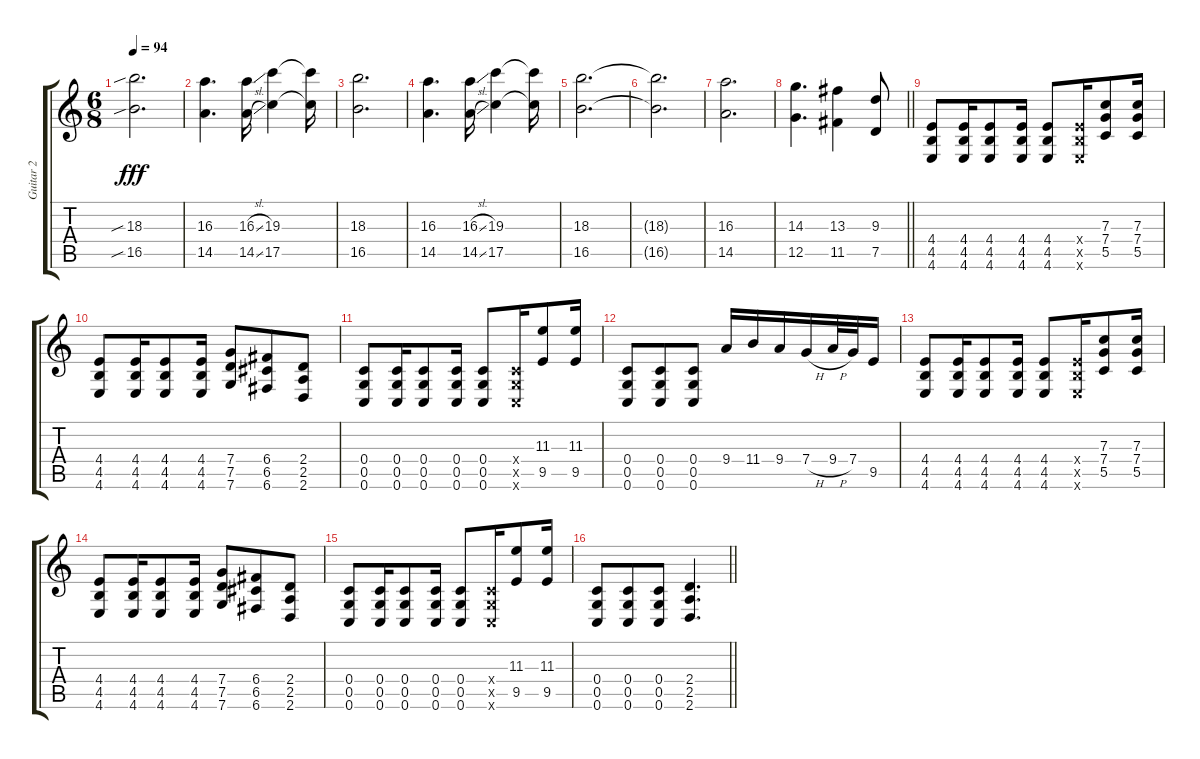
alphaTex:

\track ("Guitar 2" "Guitar 2") {instrument overdrivenguitar}
\staff {score tabs}
\tuning (D4 A3 F3 C3 G2 C2) {hide}
\ts (6 8)
\tempo 94
\clef g2
\ks c
(18.3{sib} 16.5{sib}).2{d dy fff} |
(16.3 14.5).4{d} (16.3{sl} 14.5{sl}).16 (19.3 17.5).4 (19.3{t} 17.5{t}).16 |
(18.3 16.5).2{d} |
(16.3 14.5).4{d} (16.3{sl} 14.5{sl}).16 (19.3 17.5).4 (19.3{t} 17.5{t}).16 |
(18.3 16.5).2{d} |
(18.3{t} 16.5{t}).2{d} |
(16.3 14.5).2{d} |
\barLineRight lightlight
(14.3 12.5).4{d} (13.3 11.5).4 (9.3 7.5).8 |
(4.4 4.5 4.6).8 (4.4 4.5 4.6).16 (4.4 4.5 4.6).8 (4.4 4.5 4.6).16 (4.4 4.5 4.6).8 (4.4{x} 4.5{x} 4.6{x}).16 (7.3 7.4 5.5).8 (7.3 7.4 5.5).16 |
(4.4 4.5 4.6).8 (4.4 4.5 4.6).16 (4.4 4.5 4.6).8 (4.4 4.5 4.6).16 (7.4 7.5 7.6).8 (6.4 6.5 6.6).8 (2.4 2.5 2.6).8 |
(0.4 0.5 0.6).8 (0.4 0.5 0.6).16 (0.4 0.5 0.6).8 (0.4 0.5 0.6).16 (0.4 0.5 0.6).8 (0.4{x} 0.5{x} 0.6{x}).16 (11.3 9.5).8 (11.3 9.5).16 |
(0.4 0.5 0.6).8 (0.4 0.5 0.6).8 (0.4 0.5 0.6).8 9.4.16 11.4.16 9.4.16 7.4{h}.16 9.4{h}.32 7.4.32 9.5.16 |
(4.4 4.5 4.6).8 (4.4 4.5 4.6).16 (4.4 4.5 4.6).8 (4.4 4.5 4.6).16 (4.4 4.5 4.6).8 (4.4{x} 4.5{x} 4.6{x}).16 (7.3 7.4 5.5).8 (7.3 7.4 5.5).16 |
(4.4 4.5 4.6).8 (4.4 4.5 4.6).16 (4.4 4.5 4.6).8 (4.4 4.5 4.6).16 (7.4 7.5 7.6).8 (6.4 6.5 6.6).8 (2.4 2.5 2.6).8 |
(0.4 0.5 0.6).8 (0.4 0.5 0.6).16 (0.4 0.5 0.6).8 (0.4 0.5 0.6).16 (0.4 0.5 0.6).8 (0.4{x} 0.5{x} 0.6{x}).16 (11.3 9.5).8 (11.3 9.5).16 |
\barLineRight lightlight
(0.4 0.5 0.6).8 (0.4 0.5 0.6).8 (0.4 0.5 0.6).8 (2.4 2.5 2.6).4{d}
